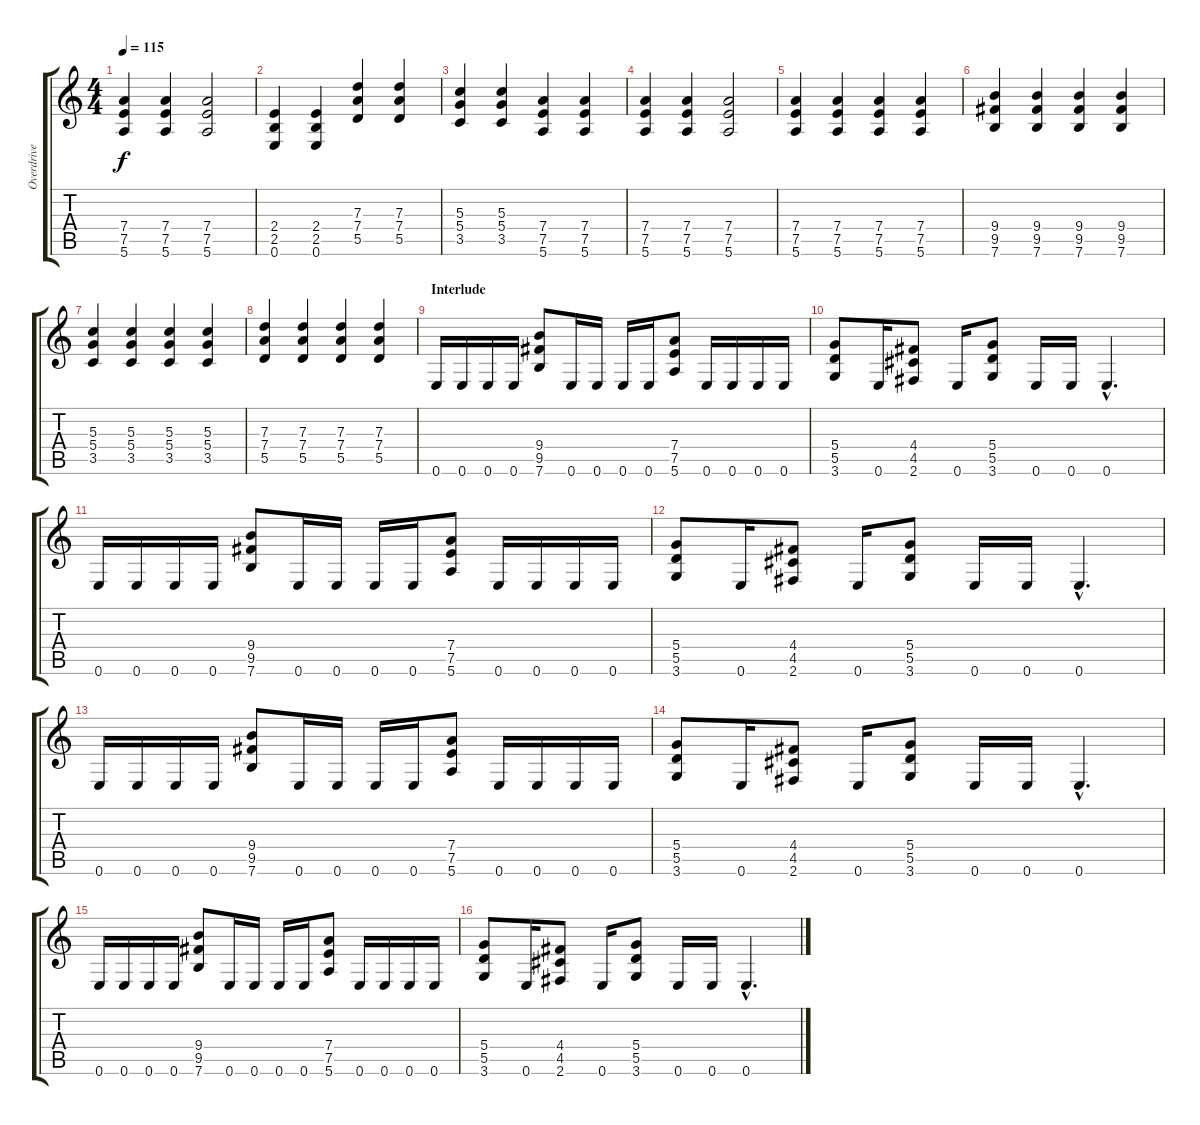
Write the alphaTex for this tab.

\track ("Overdrive Gtr" "Overdrive ") {instrument overdrivenguitar}
\staff {score tabs}
\tuning (E4 B3 G3 D3 A2 E2) {hide}
\ts (4 4)
\tempo 115
\clef g2
\ks c
(7.4 7.5 5.6).4{dy f} (7.4 7.5 5.6).4 (7.4 7.5 5.6).2 |
(2.4 2.5 0.6).4 (2.4 2.5 0.6).4 (7.3 7.4 5.5).4 (7.3 7.4 5.5).4 |
(5.3 5.4 3.5).4 (5.3 5.4 3.5).4 (7.4 7.5 5.6).4 (7.4 7.5 5.6).4 |
(7.4 7.5 5.6).4 (7.4 7.5 5.6).4 (7.4 7.5 5.6).2 |
(7.4 7.5 5.6).4 (7.4 7.5 5.6).4 (7.4 7.5 5.6).4 (7.4 7.5 5.6).4 |
(9.4 9.5 7.6).4 (9.4 9.5 7.6).4 (9.4 9.5 7.6).4 (9.4 9.5 7.6).4 |
(5.3 5.4 3.5).4 (5.3 5.4 3.5).4 (5.3 5.4 3.5).4 (5.3 5.4 3.5).4 |
(7.3 7.4 5.5).4 (7.3 7.4 5.5).4 (7.3 7.4 5.5).4 (7.3 7.4 5.5).4 |
\section ("" "Interlude")
0.6.16 0.6.16 0.6.16 0.6.16 (9.4 9.5 7.6).8 0.6.16 0.6.16 0.6.16 0.6.16 (7.4 7.5 5.6).8 0.6.16 0.6.16 0.6.16 0.6.16 |
(5.4 5.5 3.6).8 0.6.16 (4.4 4.5 2.6).8 0.6.16 (5.4 5.5 3.6).8 0.6.16 0.6.16 0.6{hac}.4{d} |
0.6.16 0.6.16 0.6.16 0.6.16 (9.4 9.5 7.6).8 0.6.16 0.6.16 0.6.16 0.6.16 (7.4 7.5 5.6).8 0.6.16 0.6.16 0.6.16 0.6.16 |
(5.4 5.5 3.6).8 0.6.16 (4.4 4.5 2.6).8 0.6.16 (5.4 5.5 3.6).8 0.6.16 0.6.16 0.6{hac}.4{d} |
0.6.16 0.6.16 0.6.16 0.6.16 (9.4 9.5 7.6).8 0.6.16 0.6.16 0.6.16 0.6.16 (7.4 7.5 5.6).8 0.6.16 0.6.16 0.6.16 0.6.16 |
(5.4 5.5 3.6).8 0.6.16 (4.4 4.5 2.6).8 0.6.16 (5.4 5.5 3.6).8 0.6.16 0.6.16 0.6{hac}.4{d} |
0.6.16 0.6.16 0.6.16 0.6.16 (9.4 9.5 7.6).8 0.6.16 0.6.16 0.6.16 0.6.16 (7.4 7.5 5.6).8 0.6.16 0.6.16 0.6.16 0.6.16 |
(5.4 5.5 3.6).8 0.6.16 (4.4 4.5 2.6).8 0.6.16 (5.4 5.5 3.6).8 0.6.16 0.6.16 0.6{hac}.4{d}
